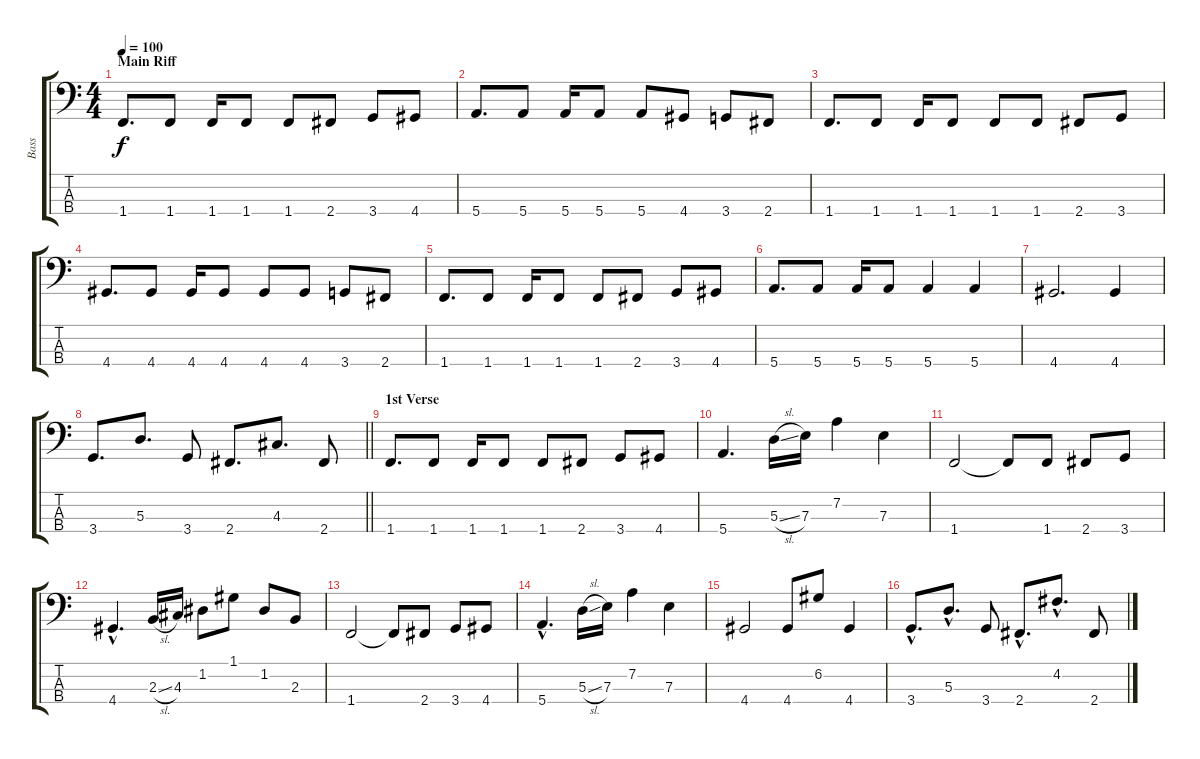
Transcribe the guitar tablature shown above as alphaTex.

\track ("Bass" "Bass") {instrument electricbassfinger}
\staff {score tabs}
\tuning (G2 D2 A1 E1) {hide}
\ts (4 4)
\section ("" "Main Riff")
\tempo 100
\clef f4
\ks c
1.4.8{d dy f instrument electricbassfinger} 1.4.8 1.4.16 1.4.8 1.4.8 2.4.8 3.4.8 4.4.8 |
5.4.8{d} 5.4.8 5.4.16 5.4.8 5.4.8 4.4.8 3.4.8 2.4.8 |
1.4.8{d} 1.4.8 1.4.16 1.4.8 1.4.8 1.4.8 2.4.8 3.4.8 |
4.4.8{d} 4.4.8 4.4.16 4.4.8 4.4.8 4.4.8 3.4.8 2.4.8 |
1.4.8{d} 1.4.8 1.4.16 1.4.8 1.4.8 2.4.8 3.4.8 4.4.8 |
5.4.8{d} 5.4.8 5.4.16 5.4.8 5.4.4 5.4.4 |
4.4.2{d} 4.4.4 |
\barLineRight lightlight
3.4.8{d} 5.3.8{d} 3.4.8 2.4.8{d} 4.3.8{d} 2.4.8 |
\section ("" "1st Verse ")
1.4.8{d} 1.4.8 1.4.16 1.4.8 1.4.8 2.4.8 3.4.8 4.4.8 |
5.4.4{d} 5.3{sl}.16 7.3.16 7.2.4 7.3.4 |
1.4.2 1.4{t}.8 1.4.8 2.4.8 3.4.8 |
4.4{hac}.4{d} 2.3{sl}.16 4.3.16 1.2.8 1.1.8 1.2.8 2.3.8 |
1.4.2 1.4{t}.8 2.4.8 3.4.8 4.4.8 |
5.4{hac}.4{d} 5.3{sl}.16 7.3.16 7.2.4 7.3.4 |
4.4.2 4.4.8 6.2.8 4.4.4 |
3.4{hac}.8{d} 5.3{hac}.8{d} 3.4.8 2.4{hac}.8{d} 4.2{hac}.8{d} 2.4.8
